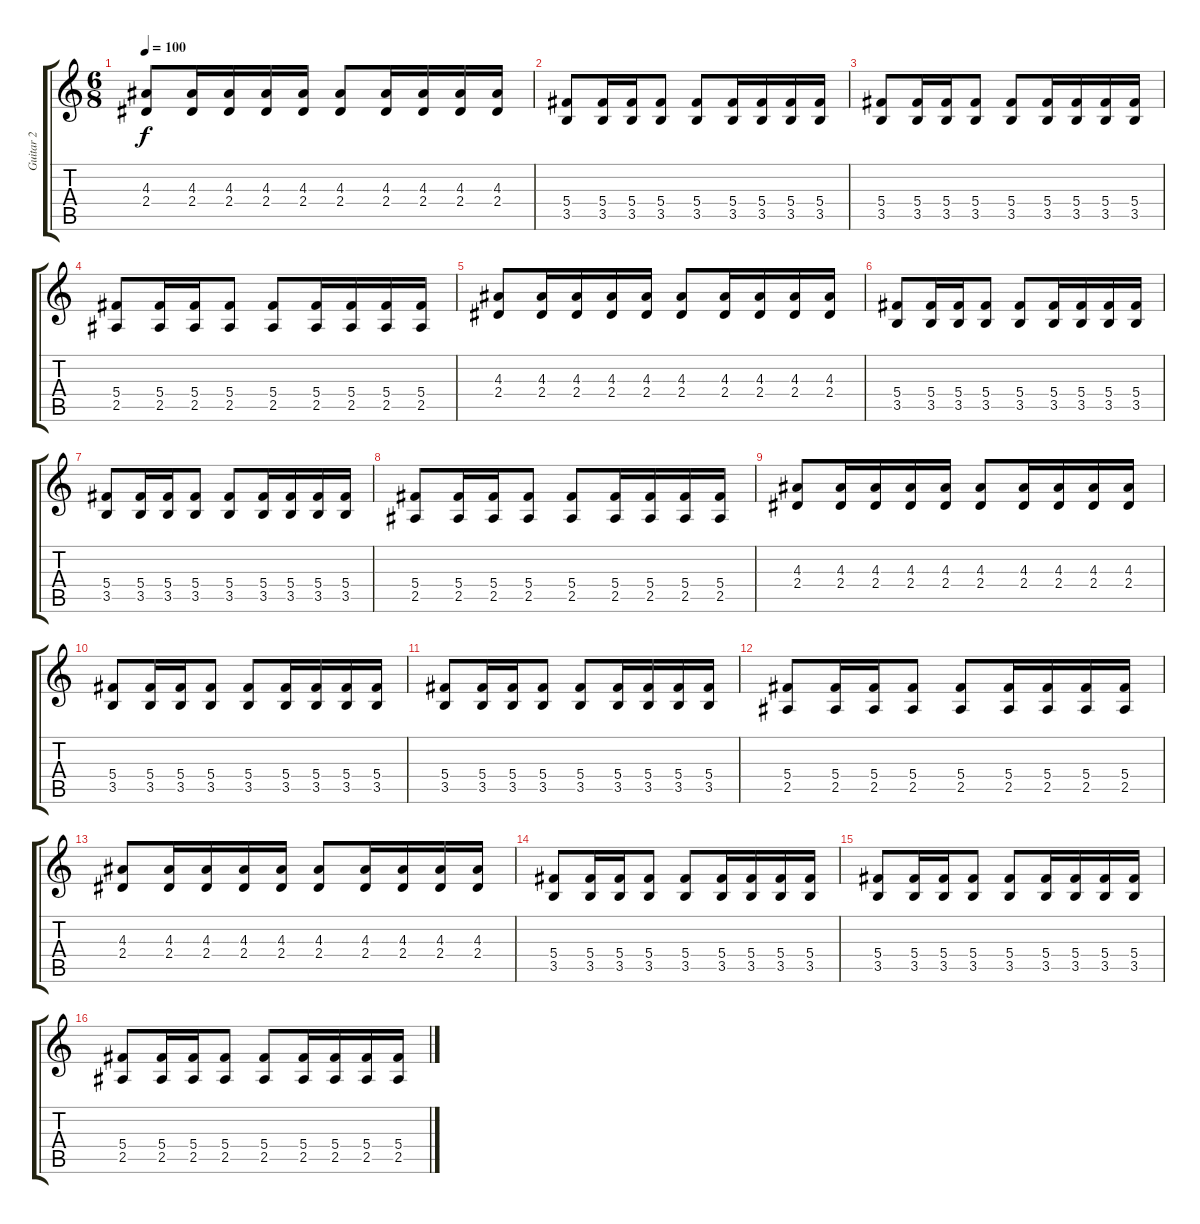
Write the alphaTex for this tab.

\track ("Guitar 2" "Guitar 2") {instrument acousticguitarsteel}
\staff {score tabs}
\tuning (Eb4 Bb3 Gb3 Db3 Ab2 Eb2) {hide}
\ts (6 8)
\tempo 100
\clef g2
\ks c
(4.3 2.4).8{dy f} (4.3 2.4).16 (4.3 2.4).16 (4.3 2.4).16 (4.3 2.4).16 (4.3 2.4).8 (4.3 2.4).16 (4.3 2.4).16 (4.3 2.4).16 (4.3 2.4).16 |
(5.4 3.5).8 (5.4 3.5).16 (5.4 3.5).16 (5.4 3.5).8 (5.4 3.5).8 (5.4 3.5).16 (5.4 3.5).16 (5.4 3.5).16 (5.4 3.5).16 |
(5.4 3.5).8 (5.4 3.5).16 (5.4 3.5).16 (5.4 3.5).8 (5.4 3.5).8 (5.4 3.5).16 (5.4 3.5).16 (5.4 3.5).16 (5.4 3.5).16 |
(5.4 2.5).8 (5.4 2.5).16 (5.4 2.5).16 (5.4 2.5).8 (5.4 2.5).8 (5.4 2.5).16 (5.4 2.5).16 (5.4 2.5).16 (5.4 2.5).16 |
(4.3 2.4).8 (4.3 2.4).16 (4.3 2.4).16 (4.3 2.4).16 (4.3 2.4).16 (4.3 2.4).8 (4.3 2.4).16 (4.3 2.4).16 (4.3 2.4).16 (4.3 2.4).16 |
(5.4 3.5).8 (5.4 3.5).16 (5.4 3.5).16 (5.4 3.5).8 (5.4 3.5).8 (5.4 3.5).16 (5.4 3.5).16 (5.4 3.5).16 (5.4 3.5).16 |
(5.4 3.5).8 (5.4 3.5).16 (5.4 3.5).16 (5.4 3.5).8 (5.4 3.5).8 (5.4 3.5).16 (5.4 3.5).16 (5.4 3.5).16 (5.4 3.5).16 |
(5.4 2.5).8 (5.4 2.5).16 (5.4 2.5).16 (5.4 2.5).8 (5.4 2.5).8 (5.4 2.5).16 (5.4 2.5).16 (5.4 2.5).16 (5.4 2.5).16 |
(4.3 2.4).8 (4.3 2.4).16 (4.3 2.4).16 (4.3 2.4).16 (4.3 2.4).16 (4.3 2.4).8 (4.3 2.4).16 (4.3 2.4).16 (4.3 2.4).16 (4.3 2.4).16 |
(5.4 3.5).8 (5.4 3.5).16 (5.4 3.5).16 (5.4 3.5).8 (5.4 3.5).8 (5.4 3.5).16 (5.4 3.5).16 (5.4 3.5).16 (5.4 3.5).16 |
(5.4 3.5).8 (5.4 3.5).16 (5.4 3.5).16 (5.4 3.5).8 (5.4 3.5).8 (5.4 3.5).16 (5.4 3.5).16 (5.4 3.5).16 (5.4 3.5).16 |
(5.4 2.5).8 (5.4 2.5).16 (5.4 2.5).16 (5.4 2.5).8 (5.4 2.5).8 (5.4 2.5).16 (5.4 2.5).16 (5.4 2.5).16 (5.4 2.5).16 |
(4.3 2.4).8 (4.3 2.4).16 (4.3 2.4).16 (4.3 2.4).16 (4.3 2.4).16 (4.3 2.4).8 (4.3 2.4).16 (4.3 2.4).16 (4.3 2.4).16 (4.3 2.4).16 |
(5.4 3.5).8 (5.4 3.5).16 (5.4 3.5).16 (5.4 3.5).8 (5.4 3.5).8 (5.4 3.5).16 (5.4 3.5).16 (5.4 3.5).16 (5.4 3.5).16 |
(5.4 3.5).8 (5.4 3.5).16 (5.4 3.5).16 (5.4 3.5).8 (5.4 3.5).8 (5.4 3.5).16 (5.4 3.5).16 (5.4 3.5).16 (5.4 3.5).16 |
(5.4 2.5).8 (5.4 2.5).16 (5.4 2.5).16 (5.4 2.5).8 (5.4 2.5).8 (5.4 2.5).16 (5.4 2.5).16 (5.4 2.5).16 (5.4 2.5).16
